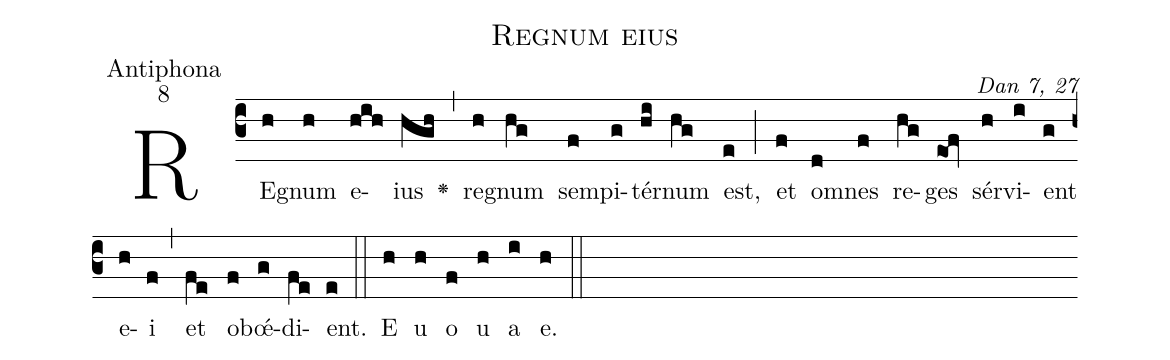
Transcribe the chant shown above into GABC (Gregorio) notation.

name:Regnum eius;
office-part:Antiphona;
mode:8;
commentary:Dan 7, 27;
%%
(c3)RE(h)gnum(h) e(hih)ius(hgh) <v>\greheightstar</v>(,) re(h)gnum(hg) sem(f)pi(g)tér(hi)num(hg) est,(e) (;) et(f) om(d)nes(f) re(hg)ges(eof) sér(h)vi(i)ent(g) e(h)i(f) (,) et(fe) o(f)bœ́(g)di(fe)ent.(e) (::) E(h) u(h) o(f) u(h) a(i) e.(h) (::)
